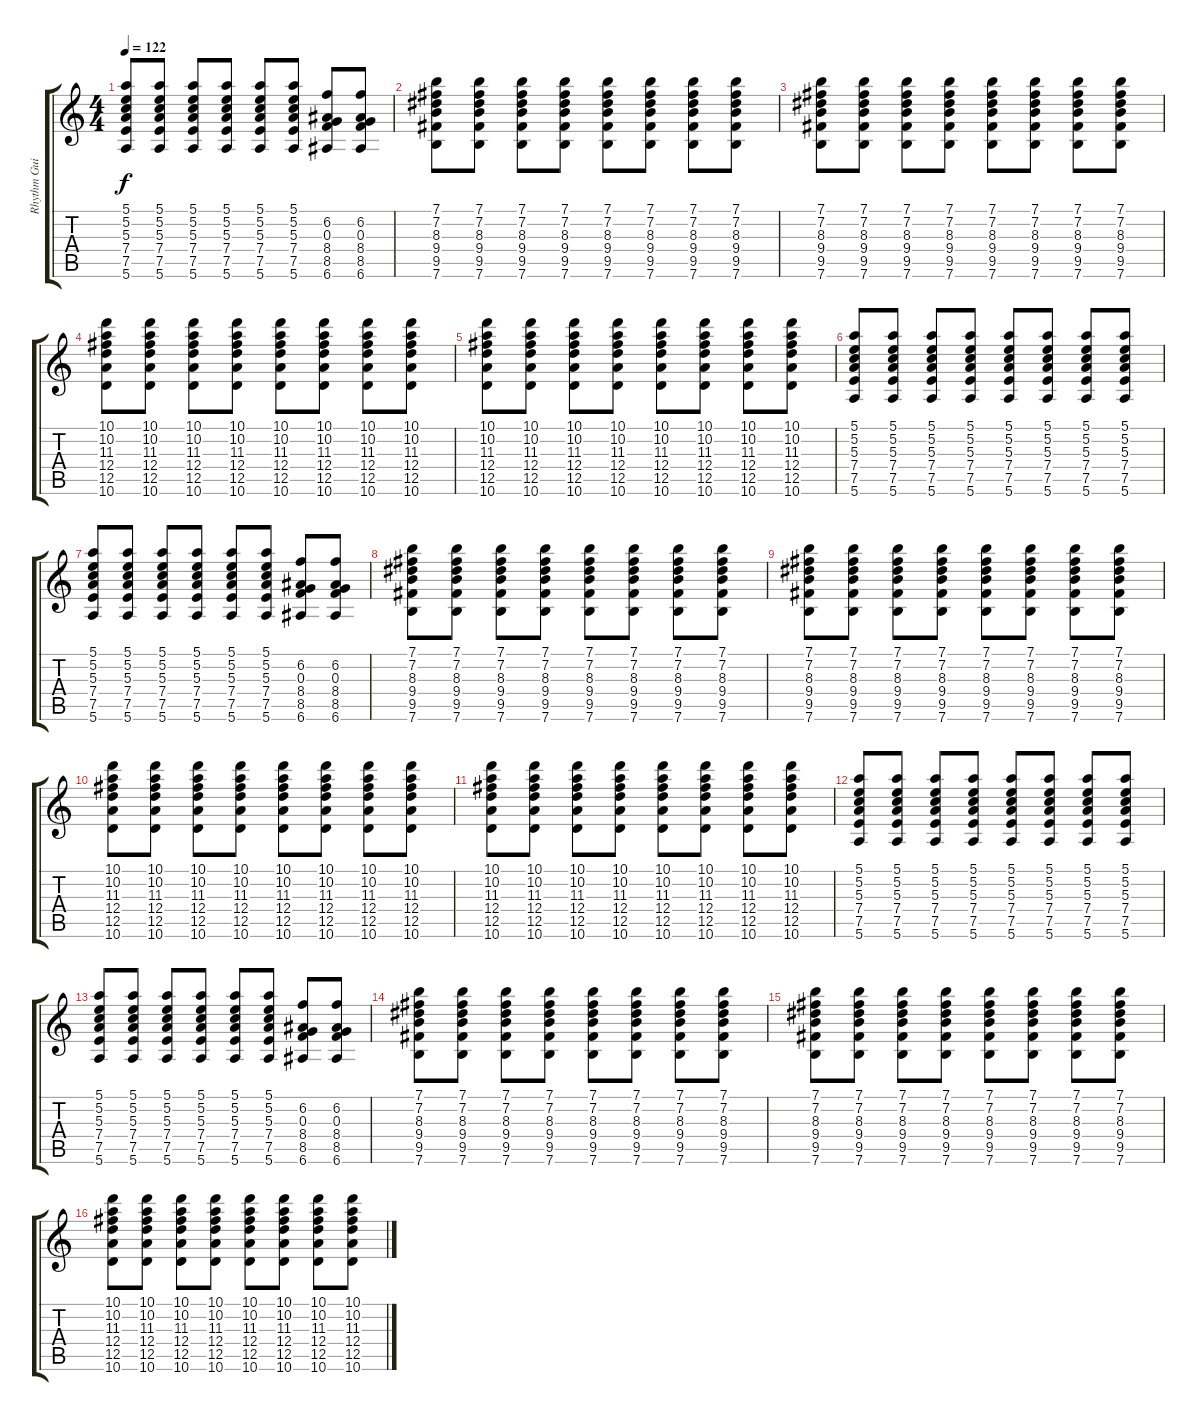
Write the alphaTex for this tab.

\track ("Rhythm Guitar" "Rhythm Gui") {instrument acousticguitarsteel}
\staff {score tabs}
\tuning (E4 B3 G3 D3 A2 E2) {hide}
\ts (4 4)
\tempo 122
\clef g2
\ks c
(5.1 5.2 5.3 7.4 7.5 5.6).8{dy f} (5.1 5.2 5.3 7.4 7.5 5.6).8 (5.1 5.2 5.3 7.4 7.5 5.6).8 (5.1 5.2 5.3 7.4 7.5 5.6).8 (5.1 5.2 5.3 7.4 7.5 5.6).8 (5.1 5.2 5.3 7.4 7.5 5.6).8 (6.2 0.3 8.4 8.5 6.6).8 (6.2 0.3 8.4 8.5 6.6).8 |
(7.1 7.2 8.3 9.4 9.5 7.6).8 (7.1 7.2 8.3 9.4 9.5 7.6).8 (7.1 7.2 8.3 9.4 9.5 7.6).8 (7.1 7.2 8.3 9.4 9.5 7.6).8 (7.1 7.2 8.3 9.4 9.5 7.6).8 (7.1 7.2 8.3 9.4 9.5 7.6).8 (7.1 7.2 8.3 9.4 9.5 7.6).8 (7.1 7.2 8.3 9.4 9.5 7.6).8 |
(7.1 7.2 8.3 9.4 9.5 7.6).8 (7.1 7.2 8.3 9.4 9.5 7.6).8 (7.1 7.2 8.3 9.4 9.5 7.6).8 (7.1 7.2 8.3 9.4 9.5 7.6).8 (7.1 7.2 8.3 9.4 9.5 7.6).8 (7.1 7.2 8.3 9.4 9.5 7.6).8 (7.1 7.2 8.3 9.4 9.5 7.6).8 (7.1 7.2 8.3 9.4 9.5 7.6).8 |
(10.1 10.2 11.3 12.4 12.5 10.6).8 (10.1 10.2 11.3 12.4 12.5 10.6).8 (10.1 10.2 11.3 12.4 12.5 10.6).8 (10.1 10.2 11.3 12.4 12.5 10.6).8 (10.1 10.2 11.3 12.4 12.5 10.6).8 (10.1 10.2 11.3 12.4 12.5 10.6).8 (10.1 10.2 11.3 12.4 12.5 10.6).8 (10.1 10.2 11.3 12.4 12.5 10.6).8 |
(10.1 10.2 11.3 12.4 12.5 10.6).8 (10.1 10.2 11.3 12.4 12.5 10.6).8 (10.1 10.2 11.3 12.4 12.5 10.6).8 (10.1 10.2 11.3 12.4 12.5 10.6).8 (10.1 10.2 11.3 12.4 12.5 10.6).8 (10.1 10.2 11.3 12.4 12.5 10.6).8 (10.1 10.2 11.3 12.4 12.5 10.6).8 (10.1 10.2 11.3 12.4 12.5 10.6).8 |
(5.1 5.2 5.3 7.4 7.5 5.6).8 (5.1 5.2 5.3 7.4 7.5 5.6).8 (5.1 5.2 5.3 7.4 7.5 5.6).8 (5.1 5.2 5.3 7.4 7.5 5.6).8 (5.1 5.2 5.3 7.4 7.5 5.6).8 (5.1 5.2 5.3 7.4 7.5 5.6).8 (5.1 5.2 5.3 7.4 7.5 5.6).8 (5.1 5.2 5.3 7.4 7.5 5.6).8 |
(5.1 5.2 5.3 7.4 7.5 5.6).8 (5.1 5.2 5.3 7.4 7.5 5.6).8 (5.1 5.2 5.3 7.4 7.5 5.6).8 (5.1 5.2 5.3 7.4 7.5 5.6).8 (5.1 5.2 5.3 7.4 7.5 5.6).8 (5.1 5.2 5.3 7.4 7.5 5.6).8 (6.2 0.3 8.4 8.5 6.6).8 (6.2 0.3 8.4 8.5 6.6).8 |
(7.1 7.2 8.3 9.4 9.5 7.6).8 (7.1 7.2 8.3 9.4 9.5 7.6).8 (7.1 7.2 8.3 9.4 9.5 7.6).8 (7.1 7.2 8.3 9.4 9.5 7.6).8 (7.1 7.2 8.3 9.4 9.5 7.6).8 (7.1 7.2 8.3 9.4 9.5 7.6).8 (7.1 7.2 8.3 9.4 9.5 7.6).8 (7.1 7.2 8.3 9.4 9.5 7.6).8 |
(7.1 7.2 8.3 9.4 9.5 7.6).8 (7.1 7.2 8.3 9.4 9.5 7.6).8 (7.1 7.2 8.3 9.4 9.5 7.6).8 (7.1 7.2 8.3 9.4 9.5 7.6).8 (7.1 7.2 8.3 9.4 9.5 7.6).8 (7.1 7.2 8.3 9.4 9.5 7.6).8 (7.1 7.2 8.3 9.4 9.5 7.6).8 (7.1 7.2 8.3 9.4 9.5 7.6).8 |
(10.1 10.2 11.3 12.4 12.5 10.6).8 (10.1 10.2 11.3 12.4 12.5 10.6).8 (10.1 10.2 11.3 12.4 12.5 10.6).8 (10.1 10.2 11.3 12.4 12.5 10.6).8 (10.1 10.2 11.3 12.4 12.5 10.6).8 (10.1 10.2 11.3 12.4 12.5 10.6).8 (10.1 10.2 11.3 12.4 12.5 10.6).8 (10.1 10.2 11.3 12.4 12.5 10.6).8 |
(10.1 10.2 11.3 12.4 12.5 10.6).8 (10.1 10.2 11.3 12.4 12.5 10.6).8 (10.1 10.2 11.3 12.4 12.5 10.6).8 (10.1 10.2 11.3 12.4 12.5 10.6).8 (10.1 10.2 11.3 12.4 12.5 10.6).8 (10.1 10.2 11.3 12.4 12.5 10.6).8 (10.1 10.2 11.3 12.4 12.5 10.6).8 (10.1 10.2 11.3 12.4 12.5 10.6).8 |
(5.1 5.2 5.3 7.4 7.5 5.6).8 (5.1 5.2 5.3 7.4 7.5 5.6).8 (5.1 5.2 5.3 7.4 7.5 5.6).8 (5.1 5.2 5.3 7.4 7.5 5.6).8 (5.1 5.2 5.3 7.4 7.5 5.6).8 (5.1 5.2 5.3 7.4 7.5 5.6).8 (5.1 5.2 5.3 7.4 7.5 5.6).8 (5.1 5.2 5.3 7.4 7.5 5.6).8 |
(5.1 5.2 5.3 7.4 7.5 5.6).8 (5.1 5.2 5.3 7.4 7.5 5.6).8 (5.1 5.2 5.3 7.4 7.5 5.6).8 (5.1 5.2 5.3 7.4 7.5 5.6).8 (5.1 5.2 5.3 7.4 7.5 5.6).8 (5.1 5.2 5.3 7.4 7.5 5.6).8 (6.2 0.3 8.4 8.5 6.6).8 (6.2 0.3 8.4 8.5 6.6).8 |
(7.1 7.2 8.3 9.4 9.5 7.6).8 (7.1 7.2 8.3 9.4 9.5 7.6).8 (7.1 7.2 8.3 9.4 9.5 7.6).8 (7.1 7.2 8.3 9.4 9.5 7.6).8 (7.1 7.2 8.3 9.4 9.5 7.6).8 (7.1 7.2 8.3 9.4 9.5 7.6).8 (7.1 7.2 8.3 9.4 9.5 7.6).8 (7.1 7.2 8.3 9.4 9.5 7.6).8 |
(7.1 7.2 8.3 9.4 9.5 7.6).8 (7.1 7.2 8.3 9.4 9.5 7.6).8 (7.1 7.2 8.3 9.4 9.5 7.6).8 (7.1 7.2 8.3 9.4 9.5 7.6).8 (7.1 7.2 8.3 9.4 9.5 7.6).8 (7.1 7.2 8.3 9.4 9.5 7.6).8 (7.1 7.2 8.3 9.4 9.5 7.6).8 (7.1 7.2 8.3 9.4 9.5 7.6).8 |
(10.1 10.2 11.3 12.4 12.5 10.6).8 (10.1 10.2 11.3 12.4 12.5 10.6).8 (10.1 10.2 11.3 12.4 12.5 10.6).8 (10.1 10.2 11.3 12.4 12.5 10.6).8 (10.1 10.2 11.3 12.4 12.5 10.6).8 (10.1 10.2 11.3 12.4 12.5 10.6).8 (10.1 10.2 11.3 12.4 12.5 10.6).8 (10.1 10.2 11.3 12.4 12.5 10.6).8
